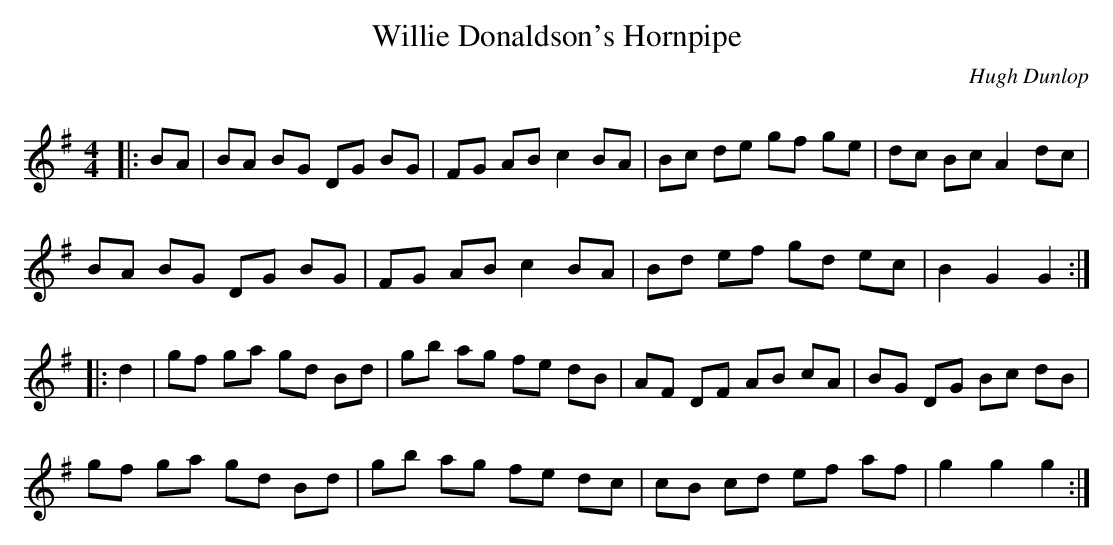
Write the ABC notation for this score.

X:1
T: Willie Donaldson's Hornpipe
C:Hugh Dunlop
Q: 232
K:G
M:4/4
L:1/8
|:BA|BA BG DG BG|FG AB c2 BA|Bc de gf ge|dc Bc A2 dc|
BA BG DG BG|FG AB c2 BA|Bd ef gd ec|B2 G2 G2:|
|:d2|gf ga gd Bd|gb ag fe dB|AF DF AB cA|BG DG Bc dB|
gf ga gd Bd|gb ag fe dc|cB cd ef af|g2 g2 g2:|
